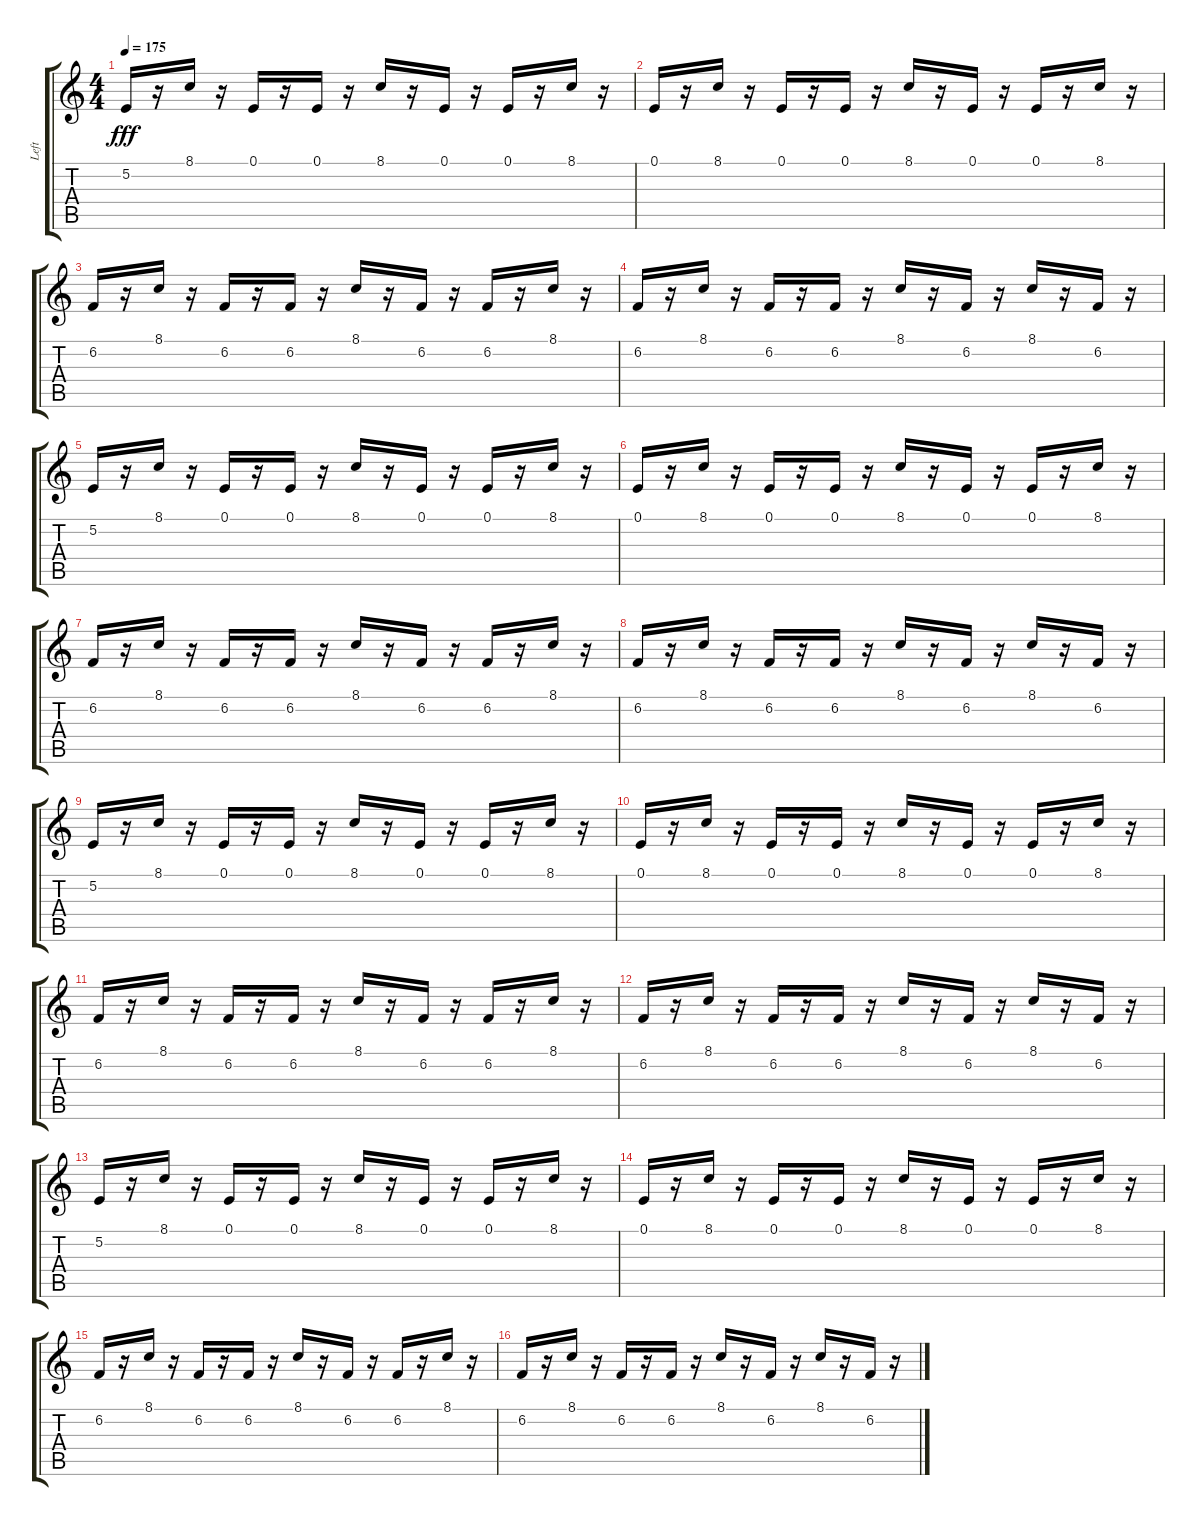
\track ("Left" "Left") {instrument electricpiano1}
\staff {score tabs}
\tuning (E4 B3 G3 D3 A2 E2) {hide}
\ts (4 4)
\tempo 175
\clef g2
\ks c
5.2.16{dy fff balance 16} r.16 8.1.16{balance 0} r.16 0.1.16{balance 16} r.16 0.1.16{balance 0} r.16 8.1.16{balance 16} r.16 0.1.16{balance 0} r.16 0.1.16{balance 16} r.16 8.1.16{balance 0} r.16 |
0.1.16{balance 16} r.16 8.1.16{balance 0} r.16 0.1.16{balance 16} r.16 0.1.16{balance 0} r.16 8.1.16{balance 16} r.16 0.1.16{balance 0} r.16 0.1.16 r.16 8.1.16{balance 16} r.16 |
6.2.16{balance 0} r.16 8.1.16{balance 16} r.16 6.2.16{balance 0} r.16 6.2.16{balance 16} r.16 8.1.16{balance 0} r.16 6.2.16{balance 16} r.16 6.2.16{balance 0} r.16 8.1.16{balance 16} r.16 |
6.2.16{balance 0} r.16 8.1.16{balance 16} r.16 6.2.16{balance 0} r.16 6.2.16{balance 16} r.16 8.1.16{balance 0} r.16 6.2.16{balance 16} r.16 8.1.16{balance 0} r.16 6.2.16{balance 16} r.16 |
5.2.16{balance 0} r.16 8.1.16{balance 16} r.16 0.1.16{balance 0} r.16 0.1.16{balance 16} r.16 8.1.16{balance 0} r.16 0.1.16{balance 16} r.16 0.1.16{balance 0} r.16 8.1.16{balance 16} r.16 |
0.1.16{balance 0} r.16 8.1.16{balance 16} r.16 0.1.16{balance 0} r.16 0.1.16{balance 16} r.16 8.1.16{balance 0} r.16 0.1.16{balance 16} r.16 0.1.16 r.16 8.1.16{balance 0} r.16 |
6.2.16{balance 16} r.16 8.1.16{balance 0} r.16 6.2.16{balance 16} r.16 6.2.16{balance 0} r.16 8.1.16{balance 16} r.16 6.2.16{balance 0} r.16 6.2.16{balance 16} r.16 8.1.16{balance 0} r.16 |
6.2.16{balance 16} r.16 8.1.16{balance 0} r.16 6.2.16{balance 16} r.16 6.2.16{balance 0} r.16 8.1.16{balance 16} r.16 6.2.16{balance 0} r.16 8.1.16{balance 16} r.16 6.2.16{balance 0} r.16 |
5.2.16{balance 16} r.16 8.1.16{balance 0} r.16 0.1.16{balance 16} r.16 0.1.16{balance 0} r.16 8.1.16{balance 16} r.16 0.1.16{balance 0} r.16 0.1.16{balance 16} r.16 8.1.16{balance 0} r.16 |
0.1.16{balance 16} r.16 8.1.16{balance 0} r.16 0.1.16{balance 16} r.16 0.1.16{balance 0} r.16 8.1.16{balance 16} r.16 0.1.16{balance 0} r.16 0.1.16 r.16 8.1.16{balance 16} r.16 |
6.2.16{balance 0} r.16 8.1.16{balance 16} r.16 6.2.16{balance 0} r.16 6.2.16{balance 16} r.16 8.1.16{balance 0} r.16 6.2.16{balance 16} r.16 6.2.16{balance 0} r.16 8.1.16{balance 16} r.16 |
6.2.16{balance 0} r.16 8.1.16{balance 16} r.16 6.2.16{balance 0} r.16 6.2.16{balance 16} r.16 8.1.16{balance 0} r.16 6.2.16{balance 16} r.16 8.1.16{balance 0} r.16 6.2.16{balance 16} r.16 |
5.2.16{balance 0} r.16 8.1.16{balance 16} r.16 0.1.16{balance 0} r.16 0.1.16{balance 16} r.16 8.1.16{balance 0} r.16 0.1.16{balance 16} r.16 0.1.16{balance 0} r.16 8.1.16{balance 16} r.16 |
0.1.16{balance 0} r.16 8.1.16{balance 16} r.16 0.1.16{balance 0} r.16 0.1.16{balance 16} r.16 8.1.16{balance 0} r.16 0.1.16{balance 16} r.16 0.1.16 r.16 8.1.16{balance 0} r.16 |
6.2.16{balance 16} r.16 8.1.16{balance 0} r.16 6.2.16{balance 16} r.16 6.2.16{balance 0} r.16 8.1.16{balance 16} r.16 6.2.16{balance 0} r.16 6.2.16{balance 16} r.16 8.1.16{balance 0} r.16 |
6.2.16{balance 16} r.16 8.1.16{balance 0} r.16 6.2.16{balance 16} r.16 6.2.16{balance 0} r.16 8.1.16{balance 16} r.16 6.2.16{balance 0} r.16 8.1.16{balance 16} r.16 6.2.16{balance 0} r.16
